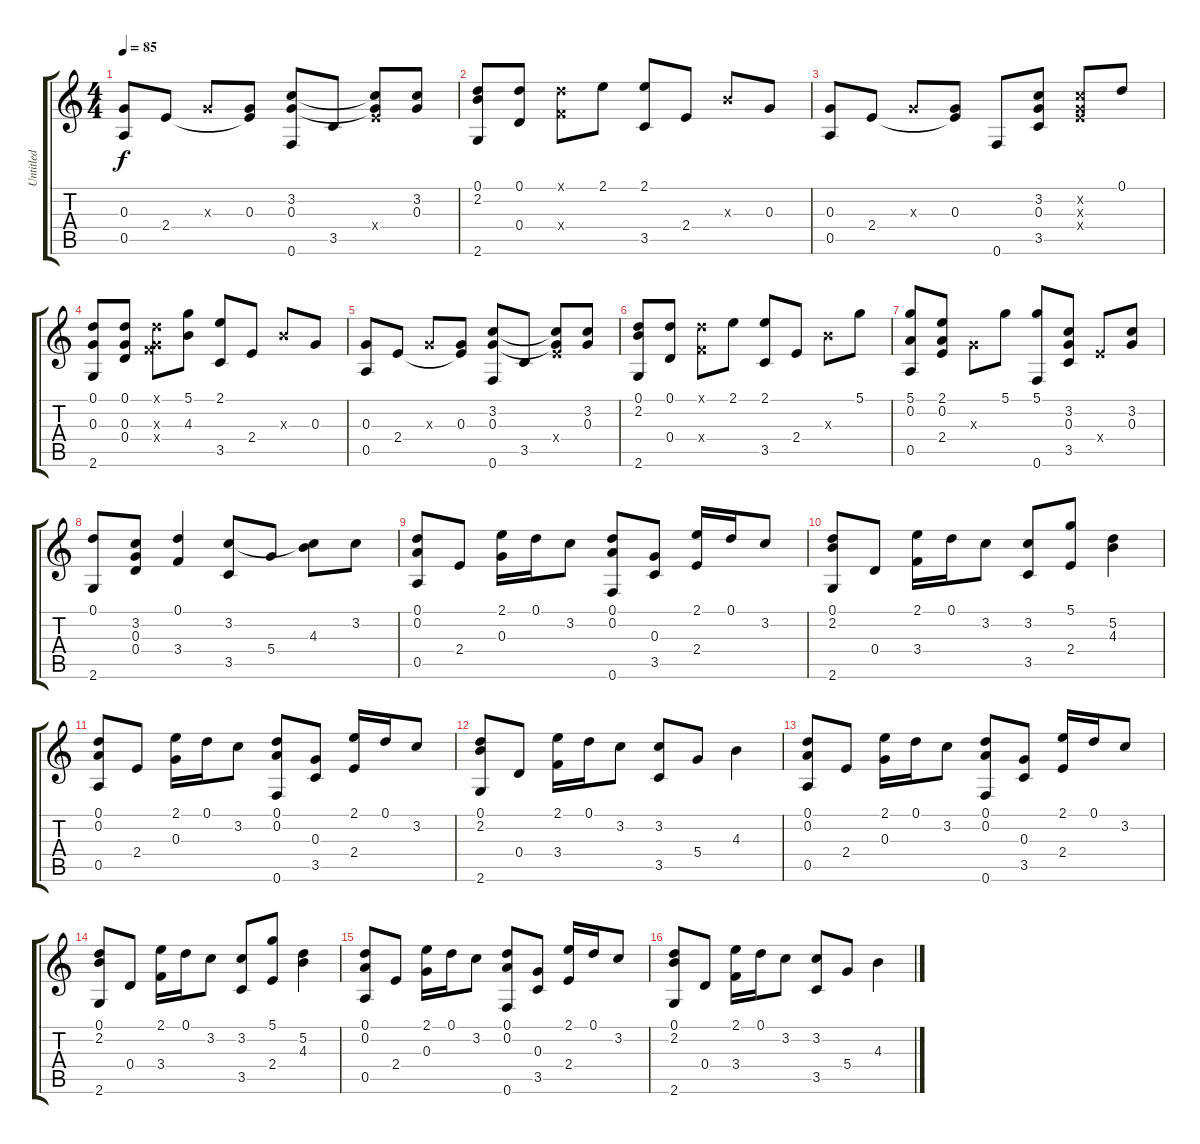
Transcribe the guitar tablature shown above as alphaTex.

\track ("Untitled" "Untitled") {instrument acousticguitarnylon}
\staff {score tabs}
\tuning (D4 A3 G3 D3 A2 F2) {hide}
\ts (4 4)
\tempo 85
\clef g2
\ks c
(0.3 0.5).8{dy f} 2.4.8 0.3{x}.8 (0.3 2.4{t}).8 (3.2 0.3 0.6).8 3.5.8 (3.2{t} 0.3{t} 2.4{x}).8 (3.2 0.3).8 |
(0.1 2.2 2.6).8 (0.1 0.4).8 (0.1{x} 3.4{x}).8 2.1.8 (2.1 3.5).8 2.4.8 4.3{x}.8 0.3.8 |
(0.3 0.5).8 2.4.8 0.3{x}.8 (0.3 2.4{t}).8 0.6.8 (3.2 0.3 3.5).8 (3.2{x} 0.3{x} 2.4{x}).8 0.1.8 |
(0.1 0.3 2.6).8 (0.1 0.3 0.4).8 (0.1{x} 0.3{x} 3.4{x}).8 (5.1 4.3).8 (2.1 3.5).8 2.4.8 4.3{x}.8 0.3.8 |
(0.3 0.5).8 2.4.8 0.3{x}.8 (0.3 2.4{t}).8 (3.2 0.3 0.6).8 3.5.8 (3.2{t} 0.3{t} 2.4{x}).8 (3.2 0.3).8 |
(0.1 2.2 2.6).8 (0.1 0.4).8 (0.1{x} 3.4{x}).8 2.1.8 (2.1 3.5).8 2.4.8 4.3{x}.8 5.1.8 |
(5.1 0.2 0.5).8 (2.1 0.2 2.4).8 0.3{x}.8 5.1.8 (5.1 0.6).8 (3.2 0.3 3.5).8 2.4{x}.8 (3.2 0.3).8 |
(0.1 2.6).8 (3.2 0.3 0.4).8 (0.1 3.4).4 (3.2 3.5).8 5.4.8 (3.2{t} 4.3).8 3.2.8 |
(0.1 0.2 0.5).8 2.4.8 (2.1 0.3).16 0.1.16 3.2.8 (0.1 0.2 0.6).8 (0.3 3.5).8 (2.1 2.4).16 0.1.16 3.2.8 |
(0.1 2.2 2.6).8 0.4.8 (2.1 3.4).16 0.1.16 3.2.8 (3.2 3.5).8 (5.1 2.4).8 (5.2 4.3).4 |
(0.1 0.2 0.5).8 2.4.8 (2.1 0.3).16 0.1.16 3.2.8 (0.1 0.2 0.6).8 (0.3 3.5).8 (2.1 2.4).16 0.1.16 3.2.8 |
(0.1 2.2 2.6).8 0.4.8 (2.1 3.4).16 0.1.16 3.2.8 (3.2 3.5).8 5.4.8 4.3.4 |
(0.1 0.2 0.5).8 2.4.8 (2.1 0.3).16 0.1.16 3.2.8 (0.1 0.2 0.6).8 (0.3 3.5).8 (2.1 2.4).16 0.1.16 3.2.8 |
(0.1 2.2 2.6).8 0.4.8 (2.1 3.4).16 0.1.16 3.2.8 (3.2 3.5).8 (5.1 2.4).8 (5.2 4.3).4 |
(0.1 0.2 0.5).8 2.4.8 (2.1 0.3).16 0.1.16 3.2.8 (0.1 0.2 0.6).8 (0.3 3.5).8 (2.1 2.4).16 0.1.16 3.2.8 |
(0.1 2.2 2.6).8 0.4.8 (2.1 3.4).16 0.1.16 3.2.8 (3.2 3.5).8 5.4.8 4.3.4
